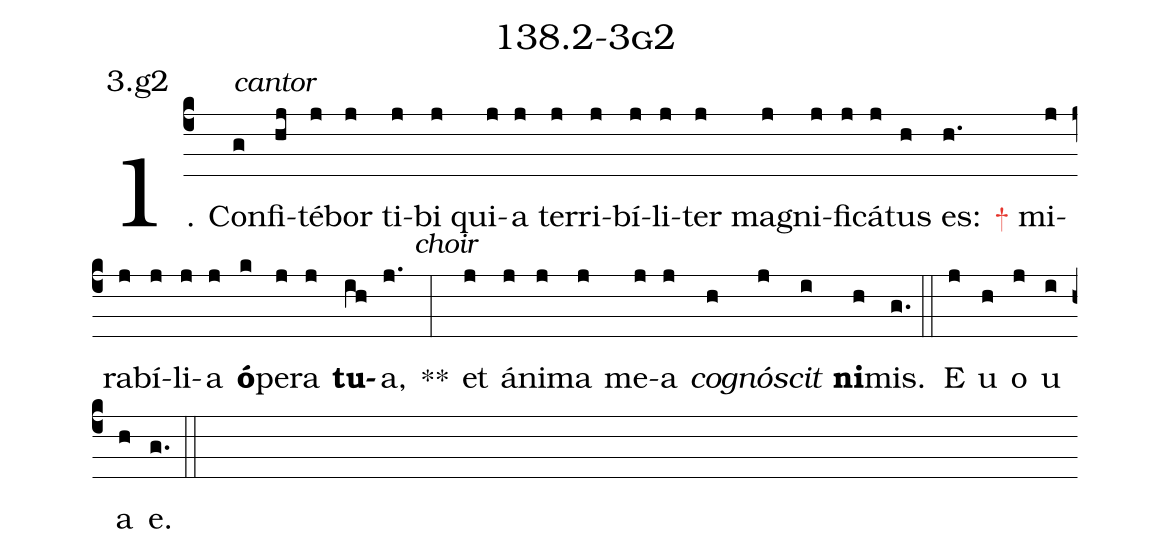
name: 138.2-3g2;
annotation: 3.g2;
%%
(c4)1. <alt>cantor</alt>Con(g)fi(hj)té(j)bor(j) ti(j)bi(j) qui(j)a(j) ter(j)ri(j)bí(j)li(j)ter(j) ma(j)gni(j)fi(j)cá(j)tus(h) es: <c>+</c>(h.) mi(j)ra(j)bí(j)li(j)a(j) <b>ó</b>(k)pe(j)ra(j) <b>tu</b>(ih)a,(j.) <alt>choir</alt>**(:) et(j) á(j)ni(j)ma(j) me(j)a(j) <i>co</i>(h)<i>gnó</i>(j)<i>scit</i>(i) <b>ni</b>(h)mis.(g.) (::) E(j) u(h) o(j) u(i) a(h) e.(g.) (::)
